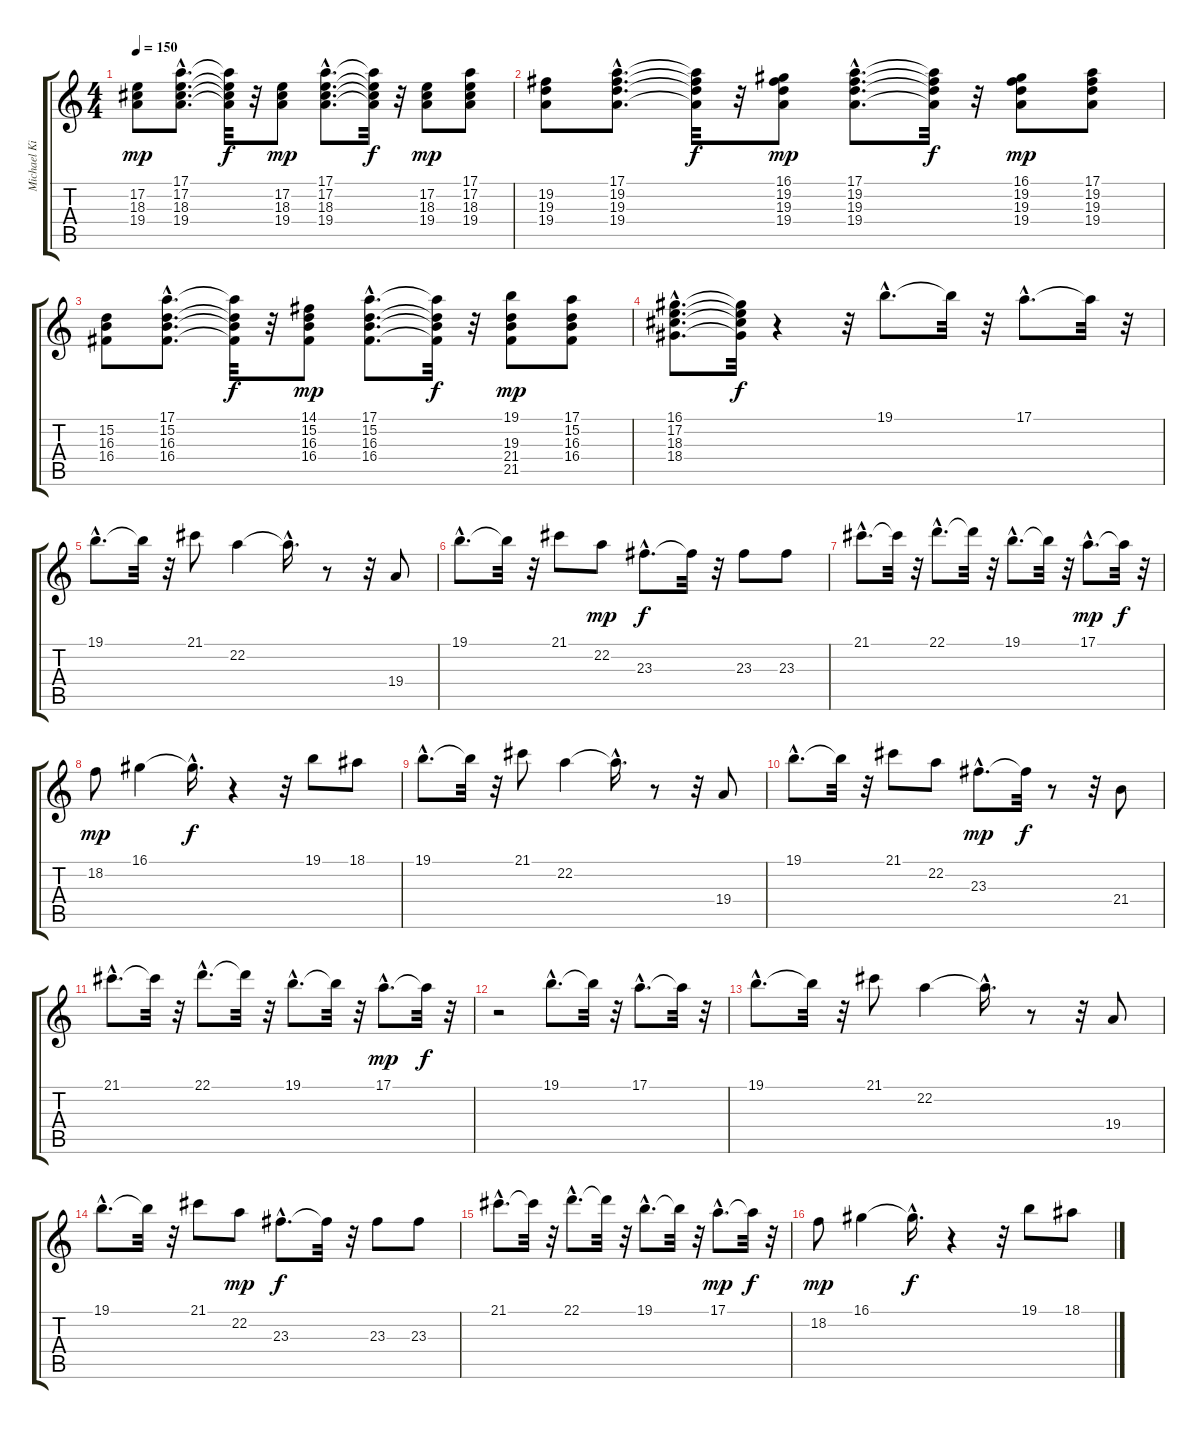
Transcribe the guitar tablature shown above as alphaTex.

\track ("Michael Kiske" "Michael Ki") {instrument fx5brightness}
\staff {score tabs}
\tuning (E4 B3 G3 D3 A2 E2) {hide}
\ts (4 4)
\tempo 150
\clef g2
\ks c
(17.2 18.3 19.4).8{dy mp} (17.1{hac} 17.2{hac} 18.3{hac} 19.4{hac}).8{d} (17.1{t} 17.2{t} 18.3{t} 19.4{t}).32{dy f} r.32 (17.2 18.3 19.4).8{dy mp} (17.1{hac} 17.2{hac} 18.3{hac} 19.4{hac}).8{d} (17.1{t} 17.2{t} 18.3{t} 19.4{t}).32{dy f} r.32 (17.2 18.3 19.4).8{dy mp} (17.1 17.2 18.3 19.4).8 |
(19.2 19.3 19.4).8 (17.1{hac} 19.2{hac} 19.3{hac} 19.4{hac}).8{d} (17.1{t} 19.2{t} 19.3{t} 19.4{t}).32{dy f} r.32 (16.1 19.2 19.3 19.4).8{dy mp} (17.1{hac} 19.2{hac} 19.3{hac} 19.4{hac}).8{d} (17.1{t} 19.2{t} 19.3{t} 19.4{t}).32{dy f} r.32 (16.1 19.2 19.3 19.4).8{dy mp} (17.1 19.2 19.3 19.4).8 |
(15.2 16.3 16.4).8 (17.1{hac} 15.2{hac} 16.3{hac} 16.4{hac}).8{d} (17.1{t} 15.2{t} 16.3{t} 16.4{t}).32{dy f} r.32 (14.1 15.2 16.3 16.4).8{dy mp} (17.1{hac} 15.2{hac} 16.3{hac} 16.4{hac}).8{d} (17.1{t} 15.2{t} 16.3{t} 16.4{t}).32{dy f} r.32 (19.1 19.3 21.4 21.5).8{dy mp} (17.1 15.2 16.3 16.4).8 |
(16.1{hac} 17.2{hac} 18.3{hac} 18.4{hac}).8{d} (16.1{t} 17.2{t} 18.3{t} 18.4{t}).32{dy f} r.4 r.32 19.1{hac}.8{d} 19.1{t}.32 r.32 17.1{hac}.8{d} 17.1{t}.32 r.32 |
19.1{hac}.8{d} 19.1{t}.32 r.32 21.1.8 22.2.4 22.2{hac t}.16{d} r.8 r.32 19.4.8 |
19.1{hac}.8{d} 19.1{t}.32 r.32 21.1.8 22.2.8{dy mp} 23.3{hac}.8{d dy f} 23.3{t}.32 r.32 23.3.8 23.3.8 |
21.1{hac}.8{d} 21.1{t}.32 r.32 22.1{hac}.8{d} 22.1{t}.32 r.32 19.1{hac}.8{d} 19.1{t}.32 r.32 17.1{hac}.8{d dy mp} 17.1{t}.32{dy f} r.32 |
18.2.8{dy mp} 16.1.4 16.1{hac t}.16{d dy f} r.4 r.32 19.1.8 18.1.8 |
19.1{hac}.8{d} 19.1{t}.32 r.32 21.1.8 22.2.4 22.2{hac t}.16{d} r.8 r.32 19.4.8 |
19.1{hac}.8{d} 19.1{t}.32 r.32 21.1.8 22.2.8 23.3{hac}.8{d dy mp} 23.3{t}.32{dy f} r.8 r.32 21.4.8 |
21.1{hac}.8{d} 21.1{t}.32 r.32 22.1{hac}.8{d} 22.1{t}.32 r.32 19.1{hac}.8{d} 19.1{t}.32 r.32 17.1{hac}.8{d dy mp} 17.1{t}.32{dy f} r.32 |
r.2 19.1{hac}.8{d} 19.1{t}.32 r.32 17.1{hac}.8{d} 17.1{t}.32 r.32 |
19.1{hac}.8{d} 19.1{t}.32 r.32 21.1.8 22.2.4 22.2{hac t}.16{d} r.8 r.32 19.4.8 |
19.1{hac}.8{d} 19.1{t}.32 r.32 21.1.8 22.2.8{dy mp} 23.3{hac}.8{d dy f} 23.3{t}.32 r.32 23.3.8 23.3.8 |
21.1{hac}.8{d} 21.1{t}.32 r.32 22.1{hac}.8{d} 22.1{t}.32 r.32 19.1{hac}.8{d} 19.1{t}.32 r.32 17.1{hac}.8{d dy mp} 17.1{t}.32{dy f} r.32 |
18.2.8{dy mp} 16.1.4 16.1{hac t}.16{d dy f} r.4 r.32 19.1.8 18.1.8
